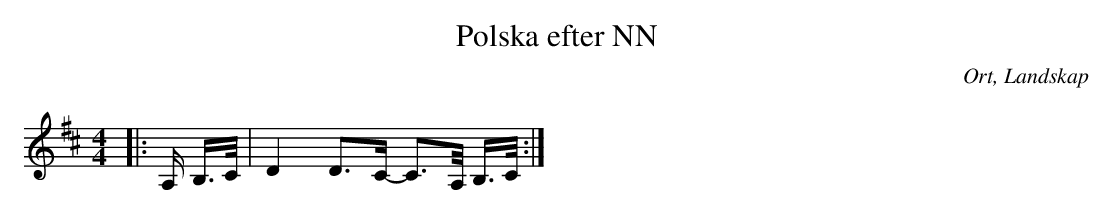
X:1
T:Polska efter NN
O:Ort, Landskap
M:4/4
L:1/16
K:D
|: A, B,>C | D4 D2>C2 - C2>A, B,>C  :|
